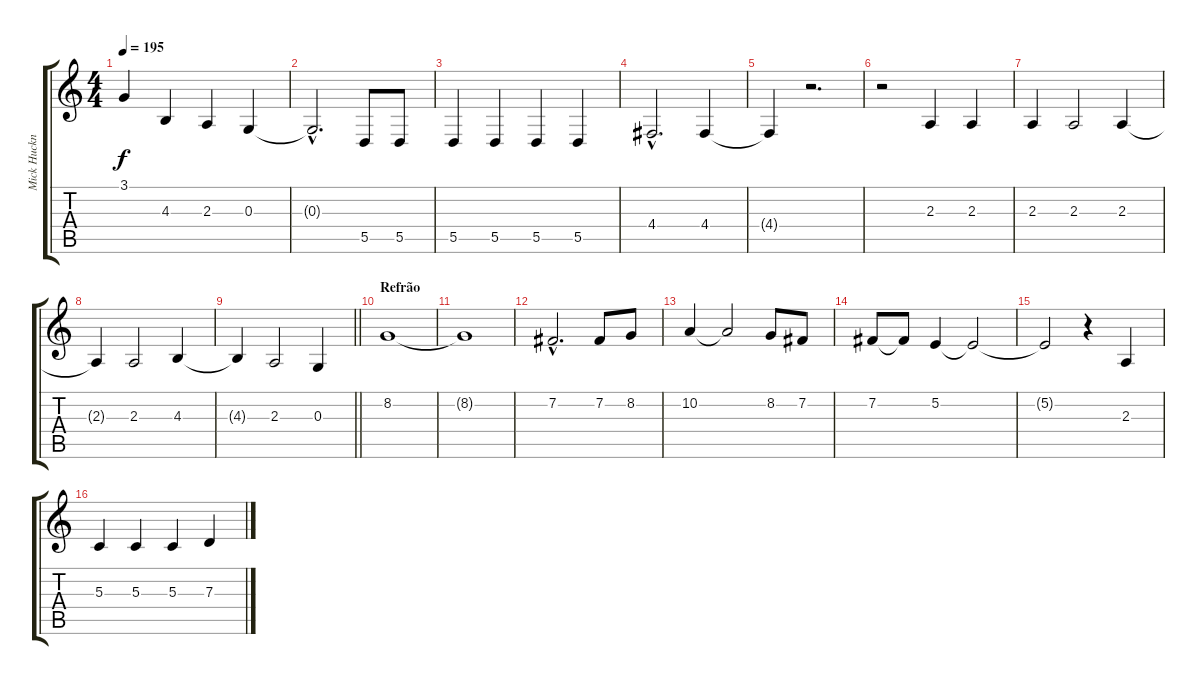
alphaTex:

\track ("Mick Hucknall (Vocal)" "Mick Huckn") {instrument acousticgrandpiano}
\staff {score tabs}
\tuning (E4 B3 G3 D3 A2 E2) {hide}
\ts (4 4)
\tempo 195
\clef g2
\ks c
3.1{t}.4{dy f} 4.3.4 2.3.4 0.3.4 |
0.3{hac t}.2{d} 5.5.8 5.5.8 |
5.5.4 5.5.4 5.5.4 5.5.4 |
4.4{hac}.2{d} 4.4.4 |
4.4{t}.4 r.2{d} |
r.2 2.3.4 2.3.4 |
2.3.4 2.3.2 2.3.4 |
2.3{t}.4 2.3.2 4.3.4 |
\barLineRight lightlight
4.3{t}.4 2.3.2 0.3.4 |
\section ("" "Refrão")
8.2.1 |
8.2{t}.1 |
7.2{hac}.2{d} 7.2.8 8.2.8 |
10.2.4 10.2{t}.2 8.2.8 7.2.8 |
7.2.8 7.2{t}.8 5.2.4 5.2{t}.2 |
5.2{t}.2 r.4 2.3.4 |
5.3.4 5.3.4 5.3.4 7.3.4
